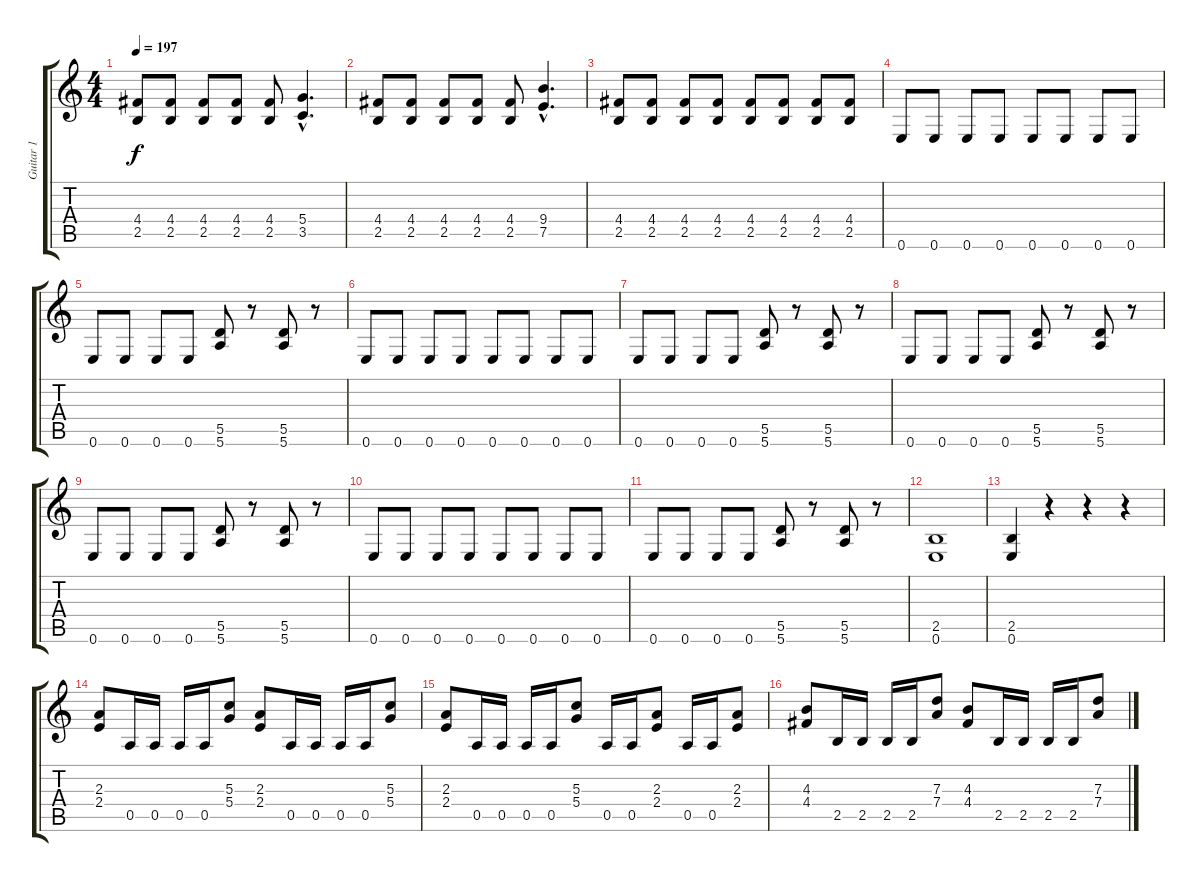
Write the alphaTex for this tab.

\track ("Guitar 1" "Guitar 1") {instrument distortionguitar}
\staff {score tabs}
\tuning (E4 B3 G3 D3 A2 E2) {hide}
\ts (4 4)
\tempo 197
\clef g2
\ks c
(4.4 2.5).8{dy f} (4.4 2.5).8 (4.4 2.5).8 (4.4 2.5).8 (4.4 2.5).8 (5.4{hac} 3.5{hac}).4{d} |
(4.4 2.5).8 (4.4 2.5).8 (4.4 2.5).8 (4.4 2.5).8 (4.4 2.5).8 (9.4{hac} 7.5{hac}).4{d} |
(4.4 2.5).8 (4.4 2.5).8 (4.4 2.5).8 (4.4 2.5).8 (4.4 2.5).8 (4.4 2.5).8 (4.4 2.5).8 (4.4 2.5).8 |
0.6.8 0.6.8 0.6.8 0.6.8 0.6.8 0.6.8 0.6.8 0.6.8 |
0.6.8 0.6.8 0.6.8 0.6.8 (5.5 5.6).8 r.8 (5.5 5.6).8 r.8 |
0.6.8 0.6.8 0.6.8 0.6.8 0.6.8 0.6.8 0.6.8 0.6.8 |
0.6.8 0.6.8 0.6.8 0.6.8 (5.5 5.6).8 r.8 (5.5 5.6).8 r.8 |
0.6.8 0.6.8 0.6.8 0.6.8 (5.5 5.6).8 r.8 (5.5 5.6).8 r.8 |
0.6.8 0.6.8 0.6.8 0.6.8 (5.5 5.6).8 r.8 (5.5 5.6).8 r.8 |
0.6.8 0.6.8 0.6.8 0.6.8 0.6.8 0.6.8 0.6.8 0.6.8 |
0.6.8 0.6.8 0.6.8 0.6.8 (5.5 5.6).8 r.8 (5.5 5.6).8 r.8 |
(2.5 0.6).1 |
(2.5 0.6).4 r.4 r.4 r.4 |
(2.3 2.4).8 0.5.16 0.5.16 0.5.16 0.5.16 (5.3 5.4).8 (2.3 2.4).8 0.5.16 0.5.16 0.5.16 0.5.16 (5.3 5.4).8 |
(2.3 2.4).8 0.5.16 0.5.16 0.5.16 0.5.16 (5.3 5.4).8 0.5.16 0.5.16 (2.3 2.4).8 0.5.16 0.5.16 (2.3 2.4).8 |
(4.3 4.4).8 2.5.16 2.5.16 2.5.16 2.5.16 (7.3 7.4).8 (4.3 4.4).8 2.5.16 2.5.16 2.5.16 2.5.16 (7.3 7.4).8
